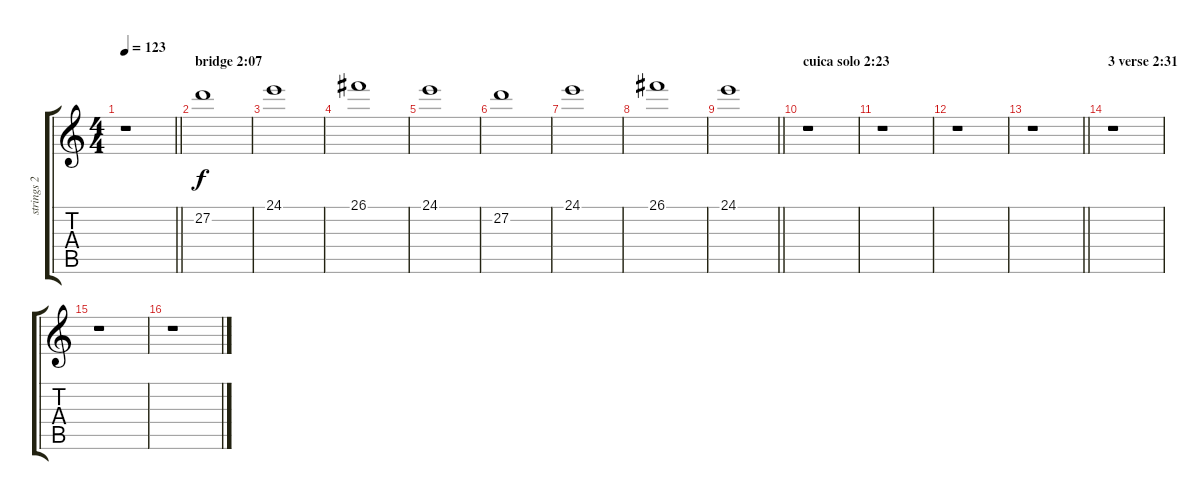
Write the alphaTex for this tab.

\track ("strings 2" "strings 2") {instrument stringensemble1}
\staff {score tabs}
\tuning (E4 B3 G3 D3 A2 E2) {hide}
\ts (4 4)
\tempo 123
\clef g2
\barLineRight lightlight
\ks c
r.1{dy f} |
\section ("" "bridge 2:07")
27.2.1 |
24.1.1 |
26.1.1 |
24.1.1 |
27.2.1 |
24.1.1 |
26.1.1 |
\barLineRight lightlight
24.1.1 |
\section ("" "cuica solo 2:23")
r.1 |
r.1 |
r.1 |
\barLineRight lightlight
r.1 |
\section ("" "3 verse 2:31")
r.1 |
r.1 |
r.1
